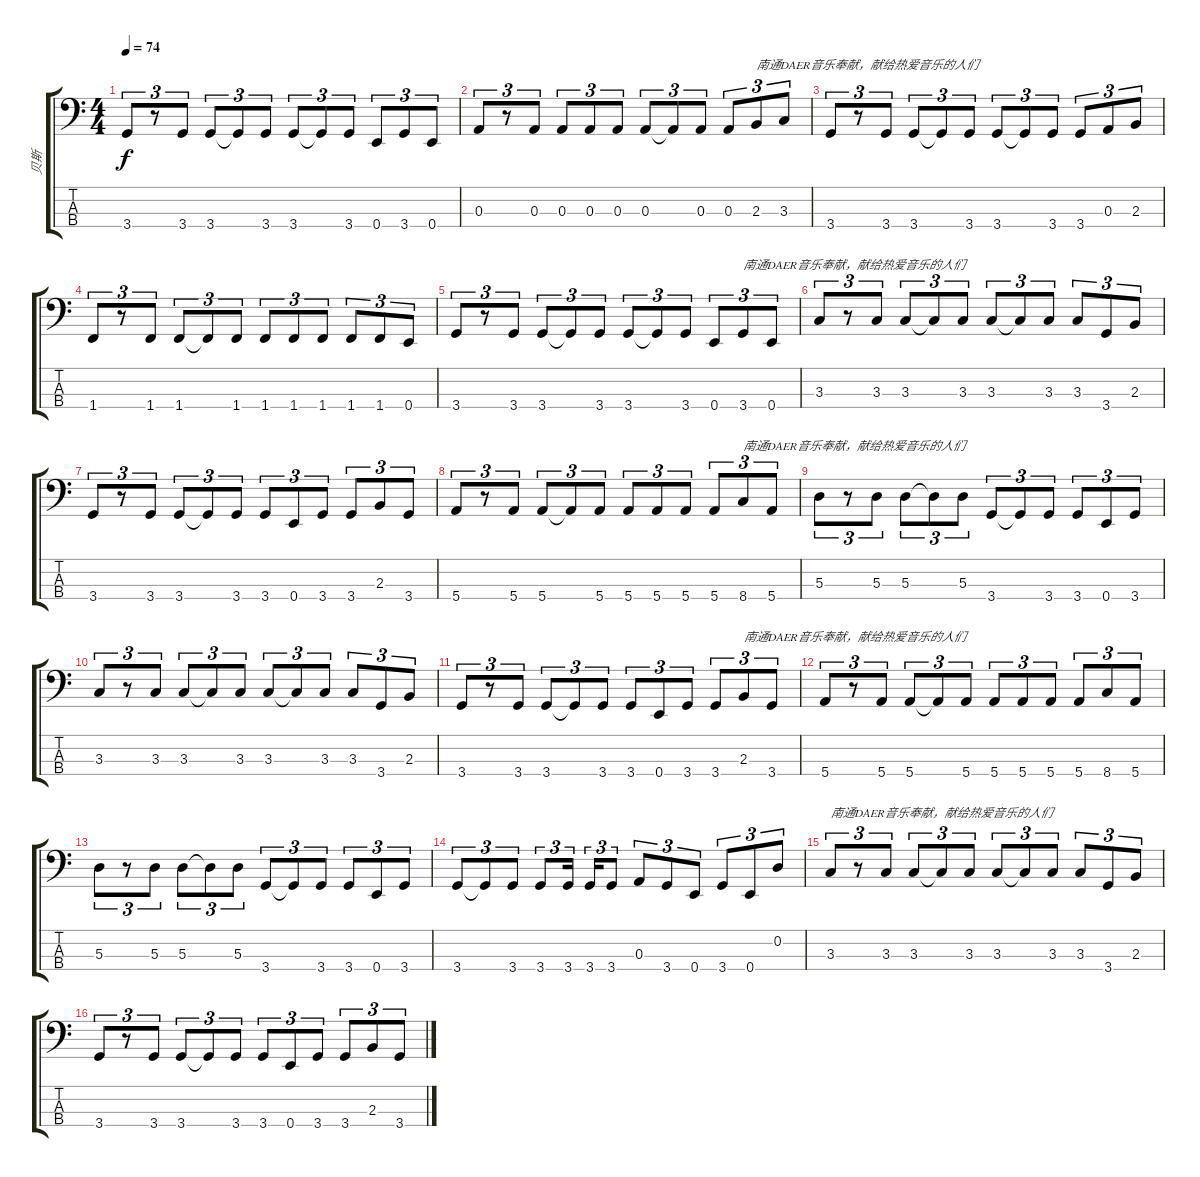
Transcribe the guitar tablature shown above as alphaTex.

\track ("贝斯" "贝斯") {instrument electricbasspick}
\staff {score tabs}
\tuning (G2 D2 A1 E1) {hide}
\ts (4 4)
\tempo 74
\clef f4
\ks c
3.4.8{tu (3 2) dy f} r.8{tu (3 2)} 3.4.8{tu (3 2)} 3.4.8{tu (3 2)} 3.4{t}.8{tu (3 2)} 3.4.8{tu (3 2)} 3.4.8{tu (3 2)} 3.4{t}.8{tu (3 2)} 3.4.8{tu (3 2)} 0.4.8{tu (3 2)} 3.4.8{tu (3 2)} 0.4.8{tu (3 2)} |
0.3.8{tu (3 2)} r.8{tu (3 2)} 0.3.8{tu (3 2)} 0.3.8{tu (3 2)} 0.3.8{tu (3 2)} 0.3.8{tu (3 2)} 0.3.8{tu (3 2)} 0.3{t}.8{tu (3 2)} 0.3.8{tu (3 2)} 0.3.8{tu (3 2)} 2.3.8{tu (3 2) txt "南通DAER音乐奉献，献给热爱音乐的人们"} 3.3.8{tu (3 2)} |
3.4.8{tu (3 2)} r.8{tu (3 2)} 3.4.8{tu (3 2)} 3.4.8{tu (3 2)} 3.4{t}.8{tu (3 2)} 3.4.8{tu (3 2)} 3.4.8{tu (3 2)} 3.4{t}.8{tu (3 2)} 3.4.8{tu (3 2)} 3.4.8{tu (3 2)} 0.3.8{tu (3 2)} 2.3.8{tu (3 2)} |
1.4.8{tu (3 2)} r.8{tu (3 2)} 1.4.8{tu (3 2)} 1.4.8{tu (3 2)} 1.4{t}.8{tu (3 2)} 1.4.8{tu (3 2)} 1.4.8{tu (3 2)} 1.4.8{tu (3 2)} 1.4.8{tu (3 2)} 1.4.8{tu (3 2)} 1.4.8{tu (3 2)} 0.4.8{tu (3 2)} |
3.4.8{tu (3 2)} r.8{tu (3 2)} 3.4.8{tu (3 2)} 3.4.8{tu (3 2)} 3.4{t}.8{tu (3 2)} 3.4.8{tu (3 2)} 3.4.8{tu (3 2)} 3.4{t}.8{tu (3 2)} 3.4.8{tu (3 2)} 0.4.8{tu (3 2)} 3.4.8{tu (3 2) txt "南通DAER音乐奉献，献给热爱音乐的人们"} 0.4.8{tu (3 2)} |
3.3.8{tu (3 2)} r.8{tu (3 2)} 3.3.8{tu (3 2)} 3.3.8{tu (3 2)} 3.3{t}.8{tu (3 2)} 3.3.8{tu (3 2)} 3.3.8{tu (3 2)} 3.3{t}.8{tu (3 2)} 3.3.8{tu (3 2)} 3.3.8{tu (3 2)} 3.4.8{tu (3 2)} 2.3.8{tu (3 2)} |
3.4.8{tu (3 2)} r.8{tu (3 2)} 3.4.8{tu (3 2)} 3.4.8{tu (3 2)} 3.4{t}.8{tu (3 2)} 3.4.8{tu (3 2)} 3.4.8{tu (3 2)} 0.4.8{tu (3 2)} 3.4.8{tu (3 2)} 3.4.8{tu (3 2)} 2.3.8{tu (3 2)} 3.4.8{tu (3 2)} |
5.4.8{tu (3 2)} r.8{tu (3 2)} 5.4.8{tu (3 2)} 5.4.8{tu (3 2)} 5.4{t}.8{tu (3 2)} 5.4.8{tu (3 2)} 5.4.8{tu (3 2)} 5.4.8{tu (3 2)} 5.4.8{tu (3 2)} 5.4.8{tu (3 2)} 8.4.8{tu (3 2) txt "南通DAER音乐奉献，献给热爱音乐的人们"} 5.4.8{tu (3 2)} |
5.3.8{tu (3 2)} r.8{tu (3 2)} 5.3.8{tu (3 2)} 5.3.8{tu (3 2)} 5.3{t}.8{tu (3 2)} 5.3.8{tu (3 2)} 3.4.8{tu (3 2)} 3.4{t}.8{tu (3 2)} 3.4.8{tu (3 2)} 3.4.8{tu (3 2)} 0.4.8{tu (3 2)} 3.4.8{tu (3 2)} |
3.3.8{tu (3 2)} r.8{tu (3 2)} 3.3.8{tu (3 2)} 3.3.8{tu (3 2)} 3.3{t}.8{tu (3 2)} 3.3.8{tu (3 2)} 3.3.8{tu (3 2)} 3.3{t}.8{tu (3 2)} 3.3.8{tu (3 2)} 3.3.8{tu (3 2)} 3.4.8{tu (3 2)} 2.3.8{tu (3 2)} |
3.4.8{tu (3 2)} r.8{tu (3 2)} 3.4.8{tu (3 2)} 3.4.8{tu (3 2)} 3.4{t}.8{tu (3 2)} 3.4.8{tu (3 2)} 3.4.8{tu (3 2)} 0.4.8{tu (3 2)} 3.4.8{tu (3 2)} 3.4.8{tu (3 2)} 2.3.8{tu (3 2) txt "南通DAER音乐奉献，献给热爱音乐的人们"} 3.4.8{tu (3 2)} |
5.4.8{tu (3 2)} r.8{tu (3 2)} 5.4.8{tu (3 2)} 5.4.8{tu (3 2)} 5.4{t}.8{tu (3 2)} 5.4.8{tu (3 2)} 5.4.8{tu (3 2)} 5.4.8{tu (3 2)} 5.4.8{tu (3 2)} 5.4.8{tu (3 2)} 8.4.8{tu (3 2)} 5.4.8{tu (3 2)} |
5.3.8{tu (3 2)} r.8{tu (3 2)} 5.3.8{tu (3 2)} 5.3.8{tu (3 2)} 5.3{t}.8{tu (3 2)} 5.3.8{tu (3 2)} 3.4.8{tu (3 2)} 3.4{t}.8{tu (3 2)} 3.4.8{tu (3 2)} 3.4.8{tu (3 2)} 0.4.8{tu (3 2)} 3.4.8{tu (3 2)} |
3.4.8{tu (3 2)} 3.4{t}.8{tu (3 2)} 3.4.8{tu (3 2)} 3.4.8{tu (3 2)} 3.4.16{tu (3 2)} 3.4.16{tu (3 2)} 3.4.8{tu (3 2)} 0.3.8{tu (3 2)} 3.4.8{tu (3 2)} 0.4.8{tu (3 2)} 3.4.8{tu (3 2)} 0.4.8{tu (3 2)} 0.2.8{tu (3 2)} |
3.3.8{tu (3 2) txt "南通DAER音乐奉献，献给热爱音乐的人们"} r.8{tu (3 2)} 3.3.8{tu (3 2)} 3.3.8{tu (3 2)} 3.3{t}.8{tu (3 2)} 3.3.8{tu (3 2)} 3.3.8{tu (3 2)} 3.3{t}.8{tu (3 2)} 3.3.8{tu (3 2)} 3.3.8{tu (3 2)} 3.4.8{tu (3 2)} 2.3.8{tu (3 2)} |
3.4.8{tu (3 2)} r.8{tu (3 2)} 3.4.8{tu (3 2)} 3.4.8{tu (3 2)} 3.4{t}.8{tu (3 2)} 3.4.8{tu (3 2)} 3.4.8{tu (3 2)} 0.4.8{tu (3 2)} 3.4.8{tu (3 2)} 3.4.8{tu (3 2)} 2.3.8{tu (3 2)} 3.4.8{tu (3 2)}
